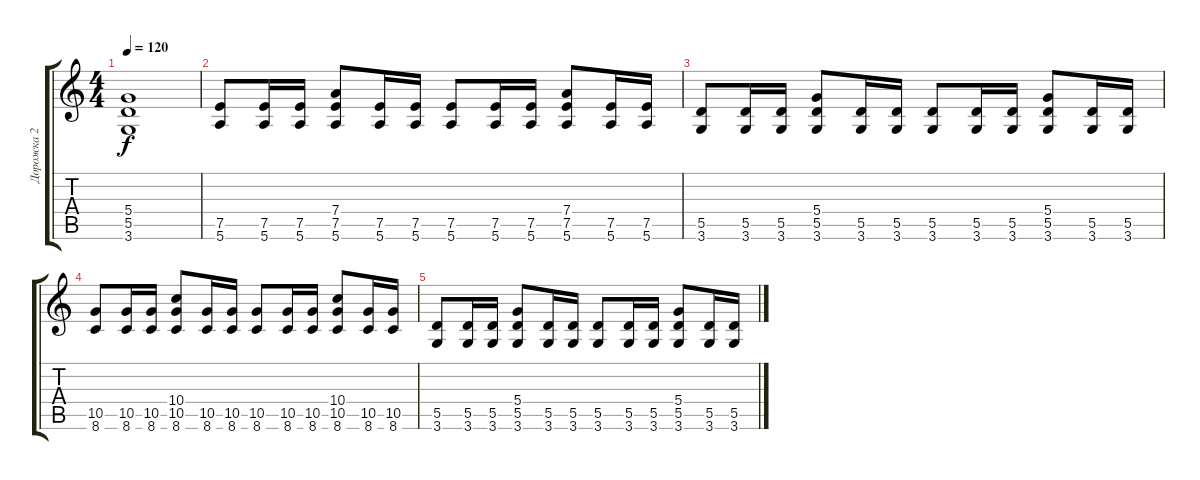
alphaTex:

\track ("Дорожка 2" "Дорожка 2") {instrument distortionguitar}
\staff {score tabs}
\tuning (E4 B3 G3 D3 A2 E2) {hide}
\ts (4 4)
\tempo 120
\clef g2
\ks c
(5.4 5.5 3.6).1{dy f} |
(7.5 5.6).8 (7.5 5.6).16 (7.5 5.6).16 (7.4 7.5 5.6).8 (7.5 5.6).16 (7.5 5.6).16 (7.5 5.6).8 (7.5 5.6).16 (7.5 5.6).16 (7.4 7.5 5.6).8 (7.5 5.6).16 (7.5 5.6).16 |
(5.5 3.6).8 (5.5 3.6).16 (5.5 3.6).16 (5.4 5.5 3.6).8 (5.5 3.6).16 (5.5 3.6).16 (5.5 3.6).8 (5.5 3.6).16 (5.5 3.6).16 (5.4 5.5 3.6).8 (5.5 3.6).16 (5.5 3.6).16 |
(10.5 8.6).8 (10.5 8.6).16 (10.5 8.6).16 (10.4 10.5 8.6).8 (10.5 8.6).16 (10.5 8.6).16 (10.5 8.6).8 (10.5 8.6).16 (10.5 8.6).16 (10.4 10.5 8.6).8 (10.5 8.6).16 (10.5 8.6).16 |
(5.5 3.6).8 (5.5 3.6).16 (5.5 3.6).16 (5.4 5.5 3.6).8 (5.5 3.6).16 (5.5 3.6).16 (5.5 3.6).8 (5.5 3.6).16 (5.5 3.6).16 (5.4 5.5 3.6).8 (5.5 3.6).16 (5.5 3.6).16
